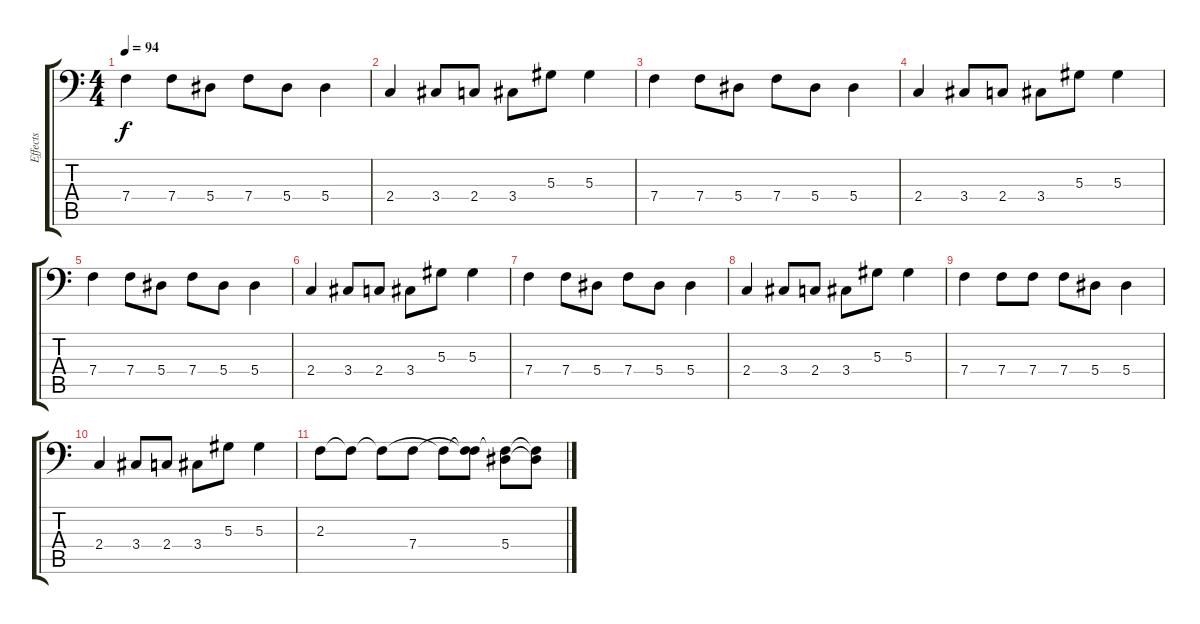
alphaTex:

\track ("Effects" "Effects") {instrument pad5bowed}
\staff {score tabs}
\tuning (C4 G3 Eb3 Bb2 F2 Bb1) {hide}
\ts (4 4)
\tempo 94
\clef f4
\ks c
7.4.4{dy f} 7.4.8 5.4.8 7.4.8 5.4.8 5.4.4 |
2.4.4 3.4.8 2.4.8 3.4.8 5.3.8 5.3.4 |
7.4.4 7.4.8 5.4.8 7.4.8 5.4.8 5.4.4 |
2.4.4 3.4.8 2.4.8 3.4.8 5.3.8 5.3.4 |
7.4.4 7.4.8 5.4.8 7.4.8 5.4.8 5.4.4 |
2.4.4 3.4.8 2.4.8 3.4.8 5.3.8 5.3.4 |
7.4.4 7.4.8 5.4.8 7.4.8 5.4.8 5.4.4 |
2.4.4 3.4.8 2.4.8 3.4.8 5.3.8 5.3.4 |
7.4.4 7.4.8 7.4.8 7.4.8 5.4.8 5.4.4 |
2.4.4 3.4.8 2.4.8 3.4.8 5.3.8 5.3.4 |
2.3.8 2.3{t}.8 2.3{t}.8 7.4.8 2.3{t}.8 (2.3{t} 7.4{t}).8 (2.3{t} 5.4).8 (2.3{t} 5.4{t}).8
